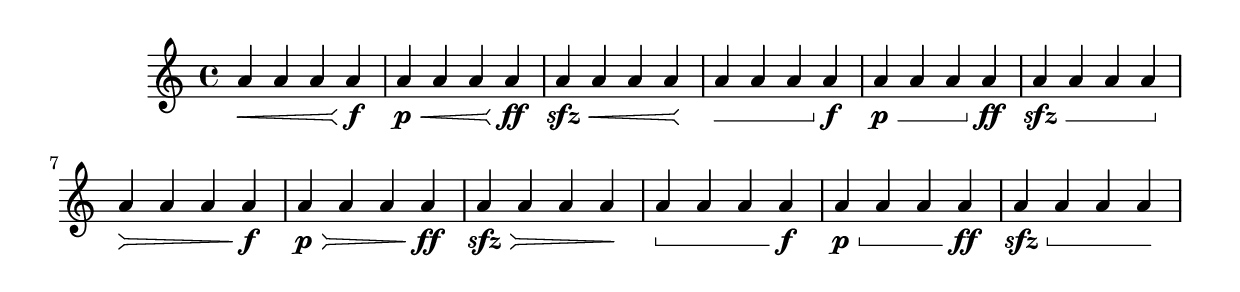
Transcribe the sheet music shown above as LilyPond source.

\version "2.17.14"

\header {
  lsrtags = "expressive-marks"

  texidoc = "
Hairpin dynamics may be created in a variety of styles

"
  doctitle = "Printing hairpins in various styles"
}

\relative c'' {
  \override Hairpin.stencil = #flared-hairpin
  a4\< a a a\f
  a4\p\< a a a\ff
  a4\sfz\< a a a\!
  \override Hairpin.stencil = #constante-hairpin
  a4\< a a a\f
  a4\p\< a a a\ff
  a4\sfz\< a a a\!
  \override Hairpin.stencil = #flared-hairpin
  a4\> a a a\f
  a4\p\> a a a\ff
  a4\sfz\> a a a\!
  \override Hairpin.stencil = #constante-hairpin
  a4\> a a a\f
  a4\p\> a a a\ff
  a4\sfz\> a a a\!
}
